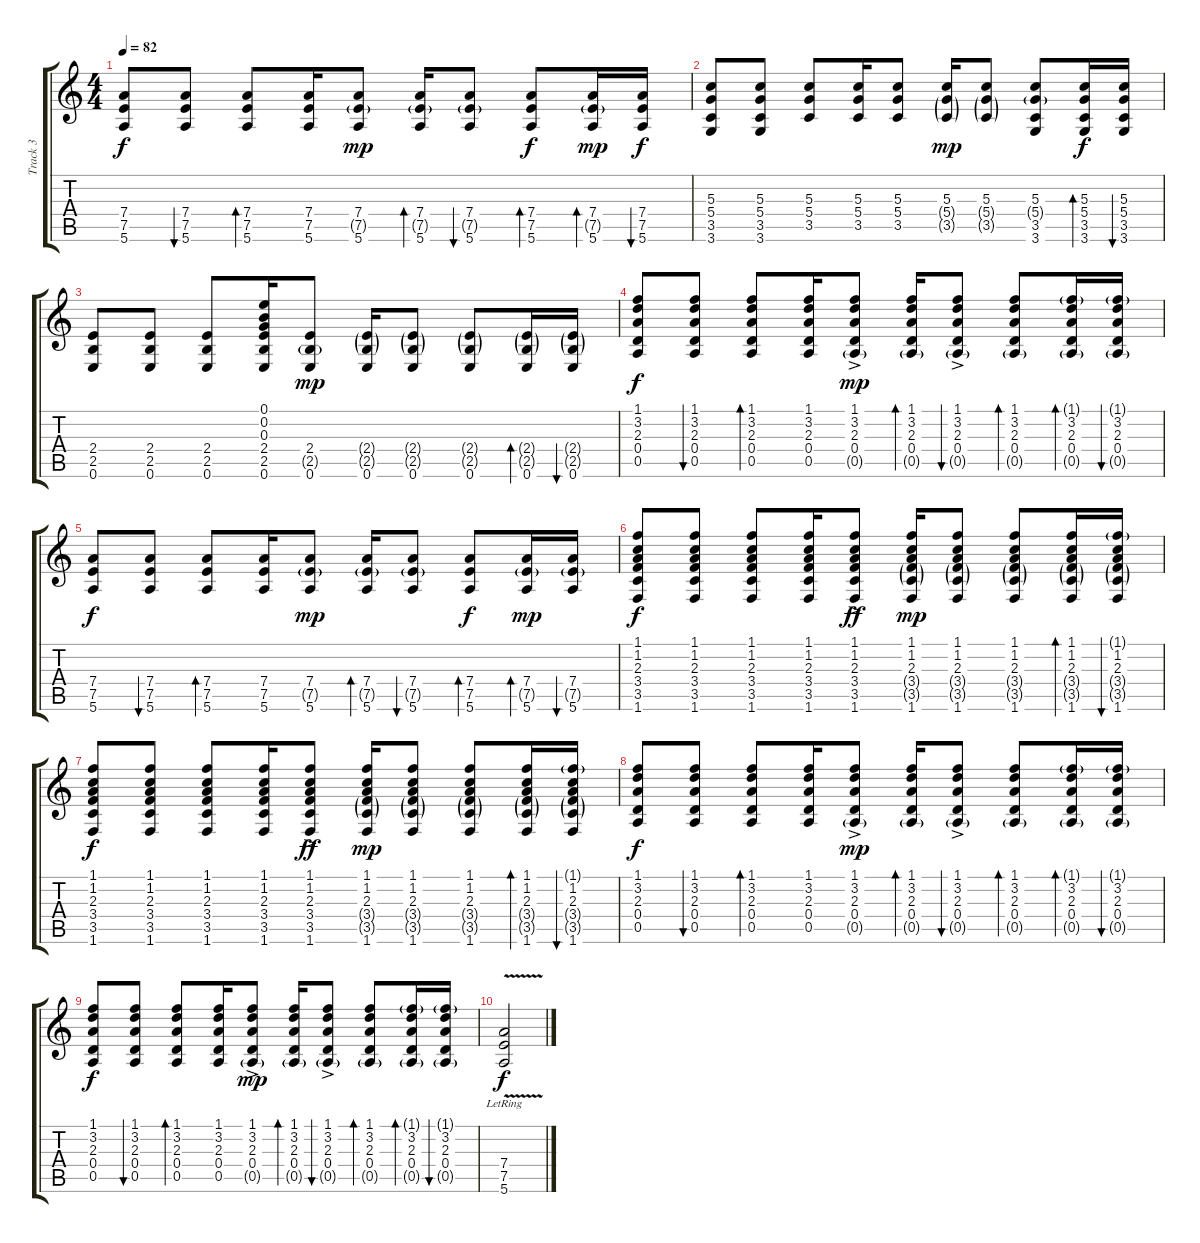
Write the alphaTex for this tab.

\track ("Track 3" "Track 3") {instrument distortionguitar}
\staff {score tabs}
\tuning (E4 B3 G3 D3 A2 E2) {hide}
\ts (4 4)
\tempo 82
\clef g2
\ks c
(7.4 7.5 5.6).8{dy f} (7.4 7.5 5.6).8{bu 30} (7.4 7.5 5.6).8{bd 30} (7.4 7.5 5.6).16 (7.4 7.5{g} 5.6).8{dy mp} (7.4 7.5{g} 5.6).16{bd 30} (7.4 7.5{g} 5.6).8{bu 30} (7.4 7.5 5.6).8{bd 30 dy f} (7.4 7.5{g} 5.6).16{bd 30 dy mp} (7.4 7.5 5.6).16{bu 30 dy f} |
(5.3 5.4 3.5 3.6).8{instrument electricguitarclean} (5.3 5.4 3.5 3.6).8 (5.3 5.4 3.5).8 (5.3 5.4 3.5).16 (5.3 5.4 3.5).8 (5.3 5.4{g} 3.5{g}).16{dy mp} (5.3 5.4{g} 3.5{g}).8 (5.3 5.4{g} 3.5 3.6).8 (5.3 5.4 3.5 3.6).16{bd 30 dy f} (5.3 5.4 3.5 3.6).16{bu 30} |
(2.4 2.5 0.6).8 (2.4 2.5 0.6).8 (2.4 2.5 0.6).8 (0.1 0.2 0.3 2.4 2.5 0.6).16 (2.4 2.5{g} 0.6).8{dy mp} (2.4{g} 2.5{g} 0.6).16 (2.4{g} 2.5{g} 0.6).8 (2.4{g} 2.5{g} 0.6).8 (2.4{g} 2.5{g} 0.6).16{bd 30} (2.4{g} 2.5{g} 0.6).16{bu 30} |
(1.1 3.2 2.3 0.4 0.5).8{dy f} (1.1 3.2 2.3 0.4 0.5).8{bu 30} (1.1 3.2 2.3 0.4 0.5).8{bd 30} (1.1 3.2 2.3 0.4 0.5).16 (1.1{ac} 3.2 2.3 0.4 0.5{g}).8{dy mp} (1.1 3.2 2.3 0.4 0.5{g}).16{bd 30} (1.1{ac} 3.2 2.3 0.4 0.5{g}).8{bu 30} (1.1 3.2 2.3 0.4 0.5{g}).8{bd 30} (1.1{g} 3.2 2.3 0.4 0.5{g}).16{bd 30} (1.1{g} 3.2 2.3 0.4 0.5{g}).16{bu 30} |
(7.4 7.5 5.6).8{dy f} (7.4 7.5 5.6).8{bu 30} (7.4 7.5 5.6).8{bd 30} (7.4 7.5 5.6).16 (7.4 7.5{g} 5.6).8{dy mp} (7.4 7.5{g} 5.6).16{bd 30} (7.4 7.5{g} 5.6).8{bu 30} (7.4 7.5 5.6).8{bd 30 dy f} (7.4 7.5{g} 5.6).16{bd 30 dy mp} (7.4 7.5{g} 5.6).16{bu 30} |
(1.1 1.2 2.3 3.4 3.5 1.6).8{dy f} (1.1 1.2 2.3 3.4 3.5 1.6).8 (1.1 1.2 2.3 3.4 3.5 1.6).8 (1.1 1.2 2.3 3.4 3.5 1.6).16 (1.1{ac} 1.2 2.3 3.4 3.5 1.6).8{dy ff} (1.1 1.2 2.3 3.4{g} 3.5{g} 1.6).16{dy mp} (1.1 1.2 2.3 3.4{g} 3.5{g} 1.6).8 (1.1 1.2 2.3 3.4{g} 3.5{g} 1.6).8 (1.1 1.2 2.3 3.4{g} 3.5{g} 1.6).16{bd 30} (1.1{g} 1.2 2.3 3.4{g} 3.5{g} 1.6).16{bu 30} |
(1.1 1.2 2.3 3.4 3.5 1.6).8{dy f} (1.1 1.2 2.3 3.4 3.5 1.6).8 (1.1 1.2 2.3 3.4 3.5 1.6).8 (1.1 1.2 2.3 3.4 3.5 1.6).16 (1.1{ac} 1.2 2.3 3.4 3.5 1.6).8{dy ff} (1.1 1.2 2.3 3.4{g} 3.5{g} 1.6).16{dy mp} (1.1 1.2 2.3 3.4{g} 3.5{g} 1.6).8 (1.1 1.2 2.3 3.4{g} 3.5{g} 1.6).8 (1.1 1.2 2.3 3.4{g} 3.5{g} 1.6).16{bd 30} (1.1{g} 1.2 2.3 3.4{g} 3.5{g} 1.6).16{bu 30} |
(1.1 3.2 2.3 0.4 0.5).8{dy f} (1.1 3.2 2.3 0.4 0.5).8{bu 30} (1.1 3.2 2.3 0.4 0.5).8{bd 30} (1.1 3.2 2.3 0.4 0.5).16 (1.1{ac} 3.2 2.3 0.4 0.5{g}).8{dy mp} (1.1 3.2 2.3 0.4 0.5{g}).16{bd 30} (1.1{ac} 3.2 2.3 0.4 0.5{g}).8{bu 30} (1.1 3.2 2.3 0.4 0.5{g}).8{bd 30} (1.1{g} 3.2 2.3 0.4 0.5{g}).16{bd 30} (1.1{g} 3.2 2.3 0.4 0.5{g}).16{bu 30} |
(1.1 3.2 2.3 0.4 0.5).8{dy f} (1.1 3.2 2.3 0.4 0.5).8{bu 30} (1.1 3.2 2.3 0.4 0.5).8{bd 30} (1.1 3.2 2.3 0.4 0.5).16 (1.1{ac} 3.2 2.3 0.4 0.5{g}).8{dy mp} (1.1 3.2 2.3 0.4 0.5{g}).16{bd 30} (1.1{ac} 3.2 2.3 0.4 0.5{g}).8{bu 30} (1.1 3.2 2.3 0.4 0.5{g}).8{bd 30} (1.1{g} 3.2 2.3 0.4 0.5{g}).16{bd 30} (1.1{g} 3.2 2.3 0.4 0.5{g}).16{bu 30} |
(7.4{v lr} 7.5{v lr} 5.6{v lr}).2{dy f}
